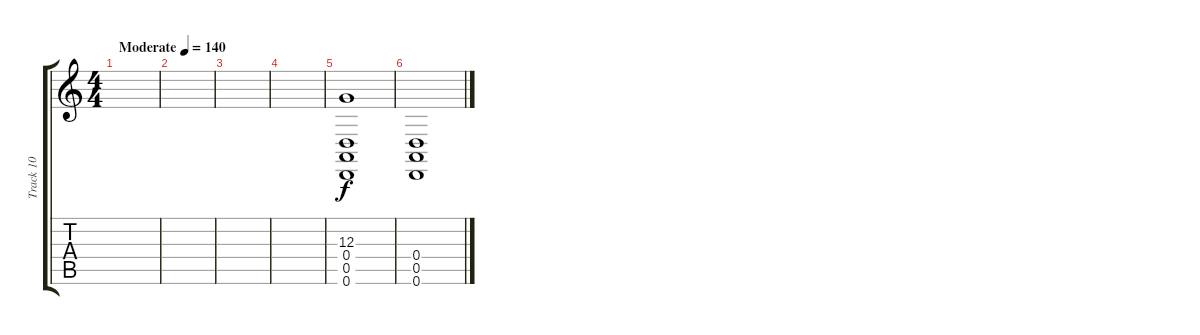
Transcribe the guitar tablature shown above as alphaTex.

\track ("Track 10" "Track 10") {instrument acousticgrandpiano}
\staff {score tabs}
\tuning (E4 B3 G3 D3 A2 D2) {hide}
\ts (4 4)
\tempo (140 "Moderate")
\clef g2
\ks c
|
|
|
|
(12.3 0.4 0.5 0.6).1 |
(0.4 0.5 0.6).1
